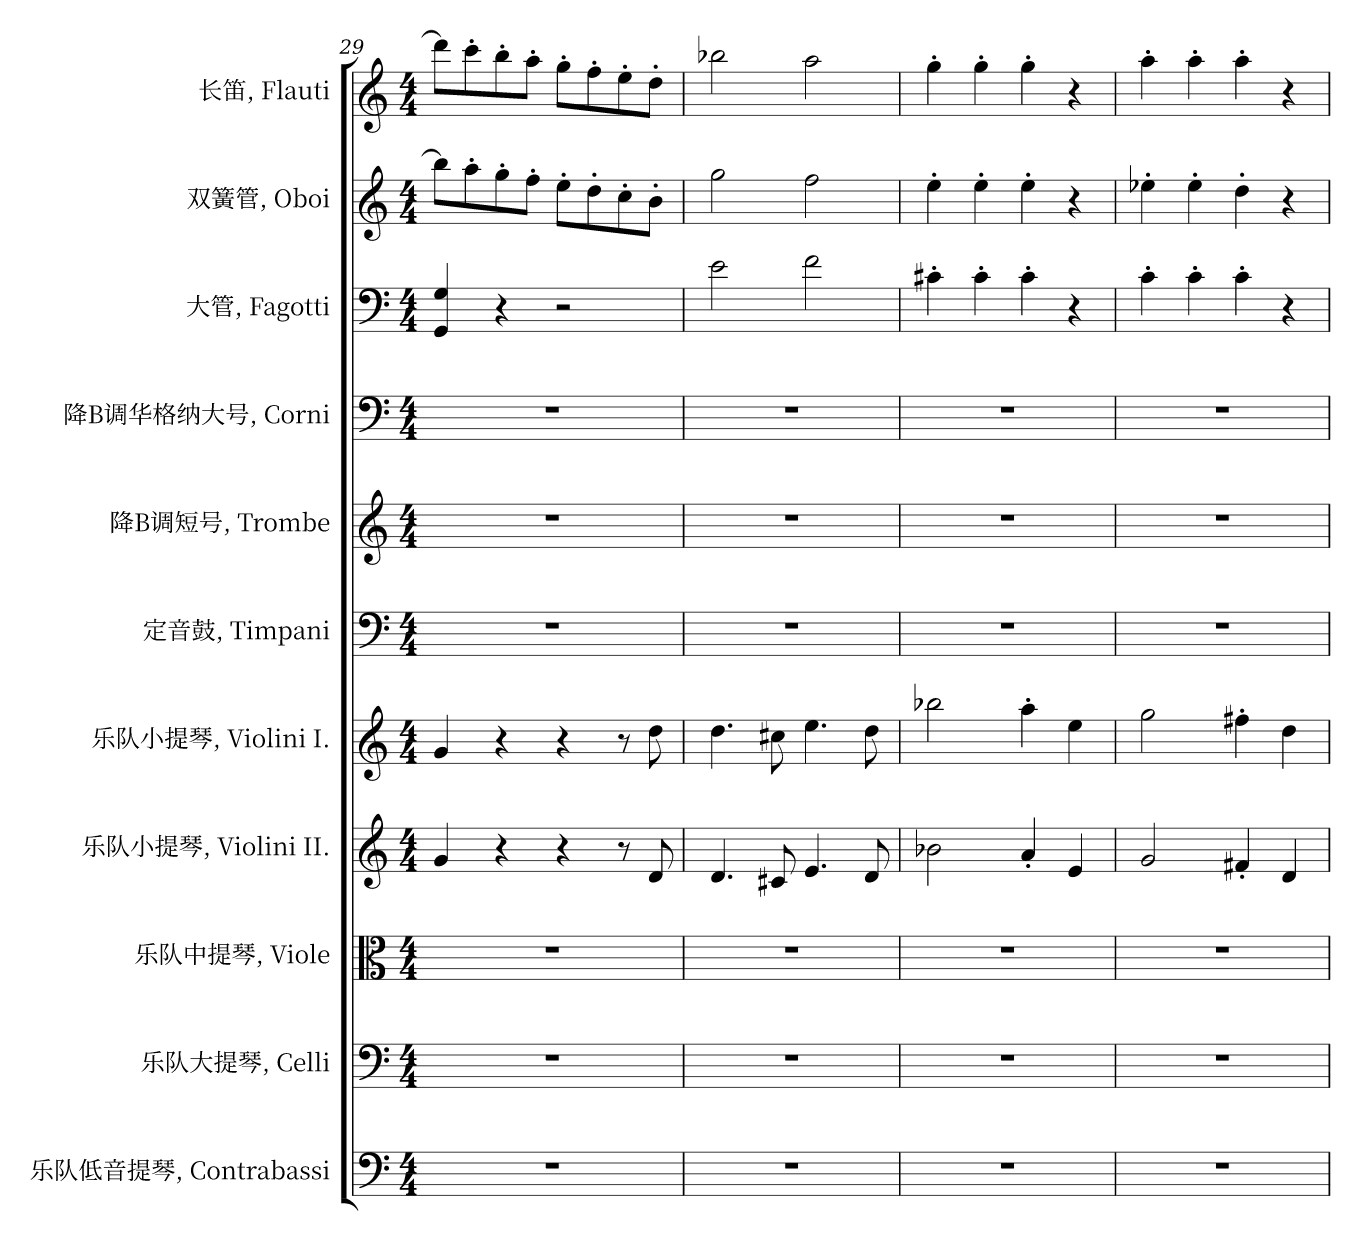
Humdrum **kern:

**kern	**kern	**kern	**kern	**kern	**kern	**kern	**kern	**kern	**kern	**kern
*part11	*part10	*part9	*part8	*part7	*part6	*part5	*part4	*part3	*part2	*part1
*staff11	*staff10	*staff9	*staff8	*staff7	*staff6	*staff5	*staff4	*staff3	*staff2	*staff1
*I"乐队低音提琴, Contrabassi	*I"乐队大提琴, Celli	*I"乐队中提琴, Viole	*I"乐队小提琴, Violini II.	*I"乐队小提琴, Violini I.	*I"定音鼓, Timpani	*I"降B调短号, Trombe	*I"降B调华格纳大号, Corni	*I"大管, Fagotti	*I"双簧管, Oboi	*I"长笛, Flauti
*I'Cbs.	*	*	*	*	*I'Timp.	*	*	*	*I'Ob.	*I'Fl.
!!LO:PB:g=z
*clefF4	*clefF4	*clefC3	*clefG2	*clefG2	*clefF4	*clefG2	*clefF4	*clefF4	*clefG2	*clefG2
*ITrd7c12	*	*	*	*	*	*ITrd1c2	*ITrd1c2	*	*	*
*k[]	*k[]	*k[]	*k[]	*k[]	*k[]	*k[b-e-]	*k[b-e-]	*k[]	*k[]	*k[]
*M4/4	*M4/4	*M4/4	*M4/4	*M4/4	*M4/4	*M4/4	*M4/4	*M4/4	*M4/4	*M4/4
=29	=29	=29	=29	=29	=29	=29	=29	=29	=29	=29
1r	1r	1r	4g/	4g/	1r	1r	1r	4GG/ 4G/	8bb\L]	8ddd\L]
.	.	.	.	.	.	.	.	.	8aa'\	8ccc'\
.	.	.	4r	4r	.	.	.	4r	8gg'\	8bb'\
.	.	.	.	.	.	.	.	.	8ff'\J	8aa'\J
.	.	.	4r	4r	.	.	.	2r	8ee'\L	8gg'\L
.	.	.	.	.	.	.	.	.	8dd'\	8ff'\
.	.	.	8r	8r	.	.	.	.	8cc'\	8ee'\
.	.	.	8d/	8dd\	.	.	.	.	8b'\J	8dd'\J
=30	=30	=30	=30	=30	=30	=30	=30	=30	=30	=30
1r	1r	1r	4.d/	4.dd\	1r	1r	1r	2e\	2gg\	2bb-X\
.	.	.	8c#X/	8cc#X\	.	.	.	.	.	.
.	.	.	4.e/	4.ee\	.	.	.	2f\	2ff\	2aa\
.	.	.	8d/	8dd\	.	.	.	.	.	.
=31	=31	=31	=31	=31	=31	=31	=31	=31	=31	=31
1r	1r	1r	2b-X\	2bb-X\	1r	1r	1r	4c#X'\	4ee'\	4gg'\
.	.	.	.	.	.	.	.	4c#'\	4ee'\	4gg'\
.	.	.	4a'/	4aa'\	.	.	.	4c#'\	4ee'\	4gg'\
.	.	.	4e/	4ee\	.	.	.	4r	4r	4r
=32	=32	=32	=32	=32	=32	=32	=32	=32	=32	=32
1r	1r	1r	2g/	2gg\	1r	1r	1r	4c'\	4ee-X'\	4aa'\
.	.	.	.	.	.	.	.	4c'\	4ee-'\	4aa'\
.	.	.	4f#X'/	4ff#X'\	.	.	.	4c'\	4dd'\	4aa'\
.	.	.	4d/	4dd\	.	.	.	4r	4r	4r
=	=	=	=	=	=	=	=	=	=	=
*-	*-	*-	*-	*-	*-	*-	*-	*-	*-	*-
